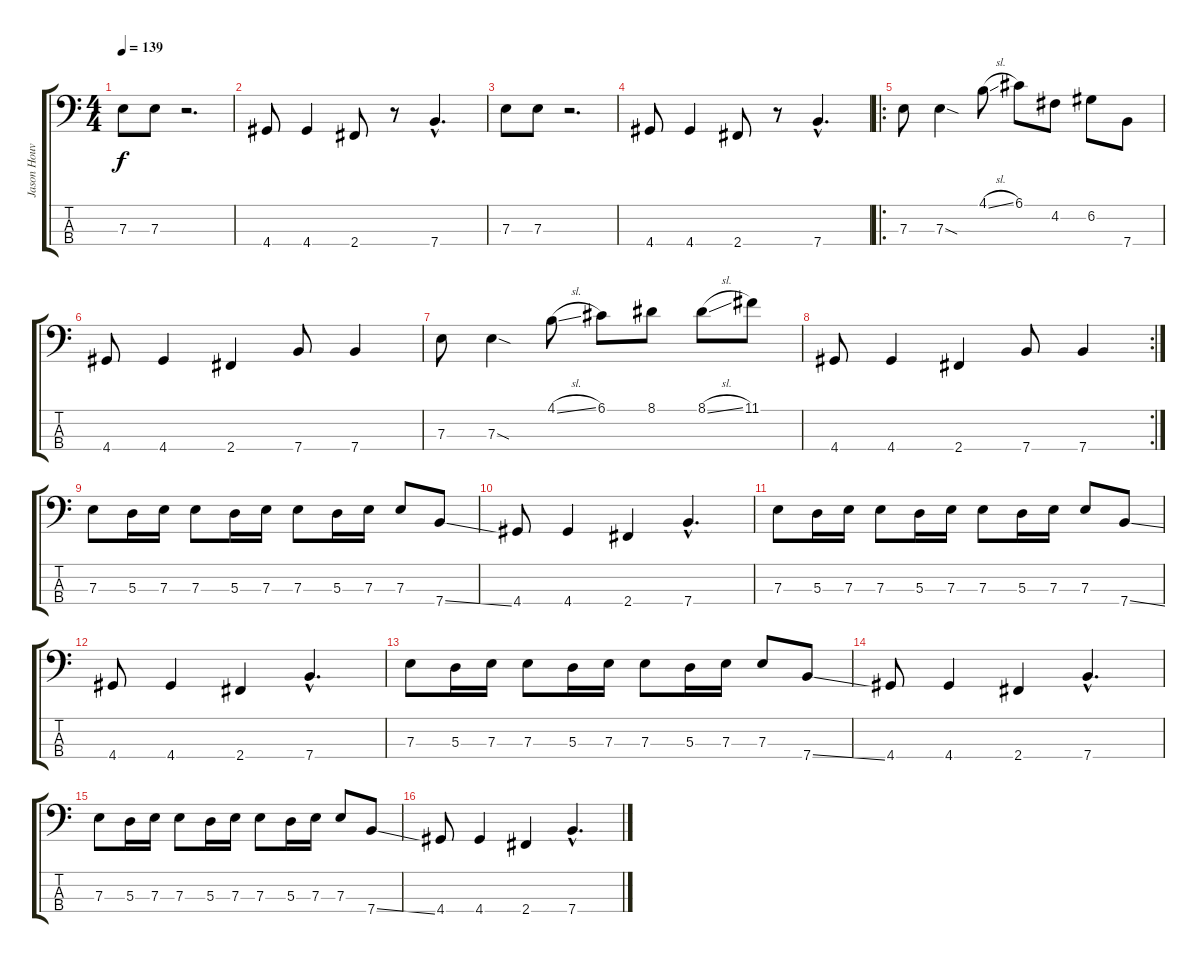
\track ("Jason Houver" "Jason Houv") {instrument electricbasspick}
\staff {score tabs}
\tuning (G2 D2 A1 E1) {hide}
\ts (4 4)
\tempo 139
\clef f4
\ks c
7.3.8{dy f} 7.3.8 r.2{d} |
4.4.8 4.4.4 2.4.8 r.8 7.4{hac}.4{d} |
7.3.8 7.3.8 r.2{d} |
4.4.8 4.4.4 2.4.8 r.8 7.4{hac}.4{d} |
\ro
7.3.8 7.3{sod}.4 4.1{sl}.8 6.1.8 4.2.8 6.2.8 7.4.8 |
4.4.8 4.4.4 2.4.4 7.4.8 7.4.4 |
7.3.8 7.3{sod}.4 4.1{sl}.8 6.1.8 8.1.8 8.1{sl}.8 11.1.8 |
\rc 2
4.4.8 4.4.4 2.4.4 7.4.8 7.4.4 |
7.3.8 5.3.16 7.3.16 7.3.8 5.3.16 7.3.16 7.3.8 5.3.16 7.3.16 7.3.8 7.4{ss}.8 |
4.4.8 4.4.4 2.4.4 7.4{hac}.4{d} |
7.3.8 5.3.16 7.3.16 7.3.8 5.3.16 7.3.16 7.3.8 5.3.16 7.3.16 7.3.8 7.4{ss}.8 |
4.4.8 4.4.4 2.4.4 7.4{hac}.4{d} |
7.3.8 5.3.16 7.3.16 7.3.8 5.3.16 7.3.16 7.3.8 5.3.16 7.3.16 7.3.8 7.4{ss}.8 |
4.4.8 4.4.4 2.4.4 7.4{hac}.4{d} |
7.3.8 5.3.16 7.3.16 7.3.8 5.3.16 7.3.16 7.3.8 5.3.16 7.3.16 7.3.8 7.4{ss}.8 |
4.4.8 4.4.4 2.4.4 7.4{hac}.4{d}
